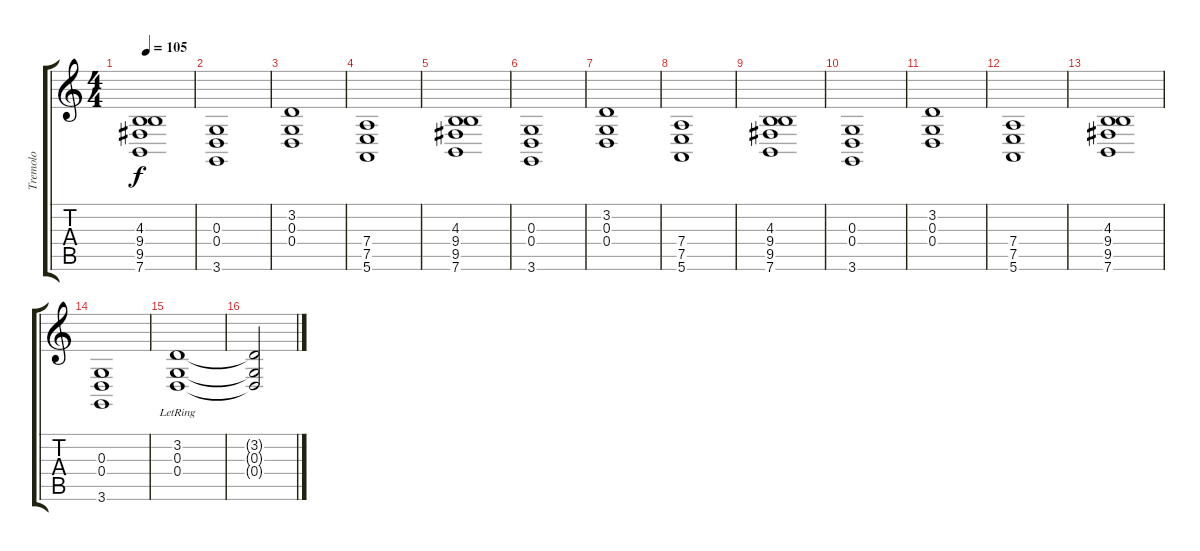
\track ("Tremolo" "Tremolo") {instrument tremolostrings}
\staff {score tabs}
\tuning (E4 B3 G3 D3 A2 E2) {hide}
\ts (4 4)
\tempo 105
\clef g2
\ks c
(4.3 9.4 9.5 7.6).1{dy f} |
(0.3 0.4 3.6).1 |
(3.2 0.3 0.4).1 |
(7.4 7.5 5.6).1 |
(4.3 9.4 9.5 7.6).1 |
(0.3 0.4 3.6).1 |
(3.2 0.3 0.4).1 |
(7.4 7.5 5.6).1 |
(4.3 9.4 9.5 7.6).1 |
(0.3 0.4 3.6).1 |
(3.2 0.3 0.4).1 |
(7.4 7.5 5.6).1 |
(4.3 9.4 9.5 7.6).1 |
(0.3 0.4 3.6).1 |
(3.2 0.3 0.4{lr}).1 |
(3.2{t} 0.3{t} 0.4{t}).2
